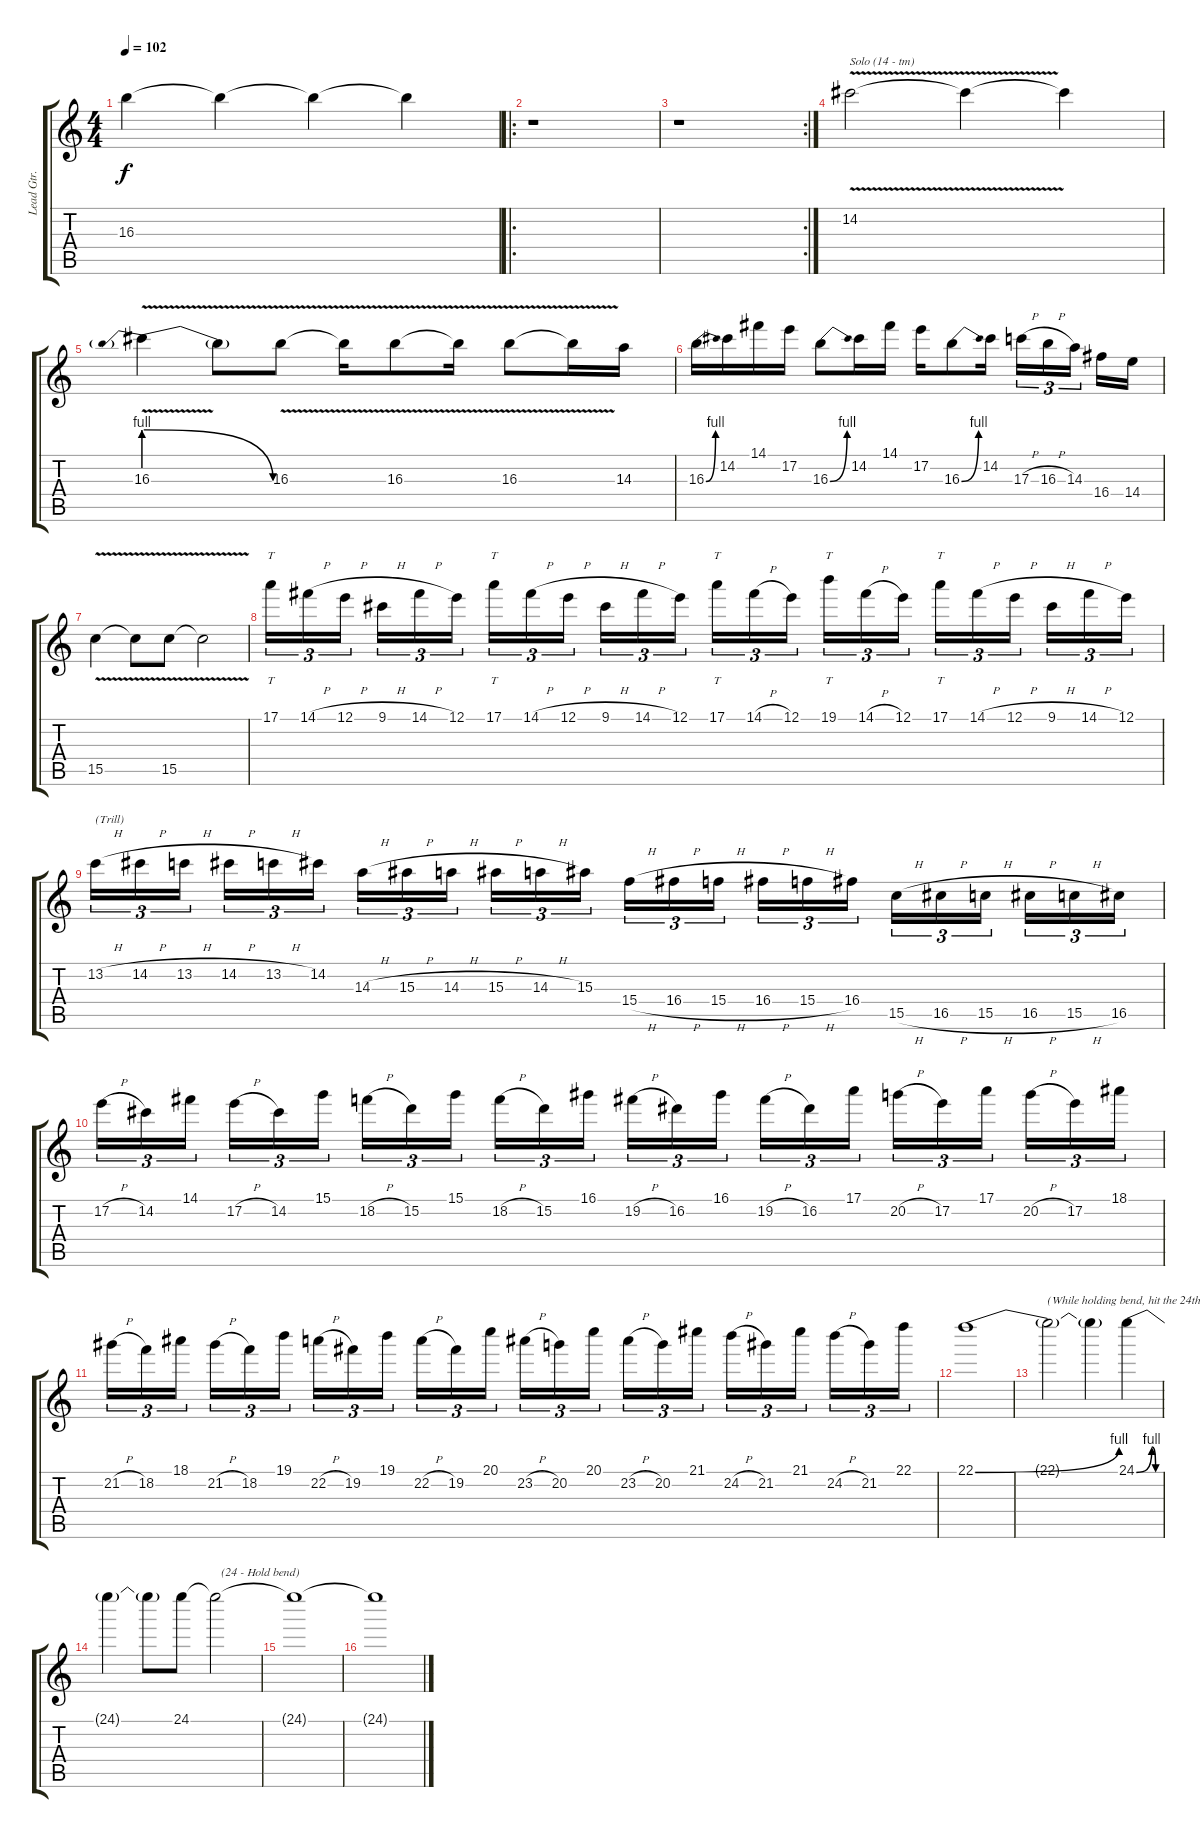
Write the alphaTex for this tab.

\track ("Lead Gtr." "Lead Gtr.") {instrument distortionguitar}
\staff {score tabs}
\tuning (E4 B3 G3 D3 A2 E2) {hide}
\ts (4 4)
\tempo 102
\clef g2
\ks c
16.3{t}.4{dy f volume 10} 16.3{t}.4{volume 9} 16.3{t}.4{volume 8} 16.3{t}.4{volume 7} |
\ro
r.1{volume 13} |
\rc 2
r.1 |
14.2{v}.2{txt "Solo (14 - tm)"} 14.2{t}.4 14.2{t}.4 |
16.3{be (prebendrelease 0 4 60 0) v}.4 16.3{t}.8 16.3{v}.8 16.3{t}.16 16.3{v}.8 16.3{t}.16 16.3{v}.8 16.3{t}.16 14.3.16 |
16.3{be (bend 0 0 60 4)}.16 14.2.16 14.1.16 17.2.16 16.3{be (bend 0 0 60 4)}.8 14.2.16 14.1.16 17.2.16 16.3{be (bend 0 0 60 4)}.8 14.2.16 17.3{h}.16{tu (3 2)} 16.3{h}.16{tu (3 2)} 14.3.16{tu (3 2)} 16.4.16 14.4.16 |
15.5{v}.4 15.5{t}.8 15.5{v}.8 15.5{t}.2 |
17.1.16{tt tu (3 2)} 14.1{h}.16{tu (3 2)} 12.1{h}.16{tu (3 2)} 9.1{h}.16{tu (3 2)} 14.1{h}.16{tu (3 2)} 12.1.16{tu (3 2)} 17.1.16{tt tu (3 2)} 14.1{h}.16{tu (3 2)} 12.1{h}.16{tu (3 2)} 9.1{h}.16{tu (3 2)} 14.1{h}.16{tu (3 2)} 12.1.16{tu (3 2)} 17.1.16{tt tu (3 2)} 14.1{h}.16{tu (3 2)} 12.1.16{tu (3 2)} 19.1.16{tt tu (3 2)} 14.1{h}.16{tu (3 2)} 12.1.16{tu (3 2)} 17.1.16{tt tu (3 2)} 14.1{h}.16{tu (3 2)} 12.1{h}.16{tu (3 2)} 9.1{h}.16{tu (3 2)} 14.1{h}.16{tu (3 2)} 12.1.16{tu (3 2)} |
13.2{h}.16{tu (3 2) txt "(Trill)"} 14.2{h}.16{tu (3 2)} 13.2{h}.16{tu (3 2)} 14.2{h}.16{tu (3 2)} 13.2{h}.16{tu (3 2)} 14.2.16{tu (3 2)} 14.3{h}.16{tu (3 2)} 15.3{h}.16{tu (3 2)} 14.3{h}.16{tu (3 2)} 15.3{h}.16{tu (3 2)} 14.3{h}.16{tu (3 2)} 15.3.16{tu (3 2)} 15.4{h}.16{tu (3 2)} 16.4{h}.16{tu (3 2)} 15.4{h}.16{tu (3 2)} 16.4{h}.16{tu (3 2)} 15.4{h}.16{tu (3 2)} 16.4.16{tu (3 2)} 15.5{h}.16{tu (3 2)} 16.5{h}.16{tu (3 2)} 15.5{h}.16{tu (3 2)} 16.5{h}.16{tu (3 2)} 15.5{h}.16{tu (3 2)} 16.5.16{tu (3 2)} |
17.2{h}.16{tu (3 2)} 14.2.16{tu (3 2)} 14.1.16{tu (3 2)} 17.2{h}.16{tu (3 2)} 14.2.16{tu (3 2)} 15.1.16{tu (3 2)} 18.2{h}.16{tu (3 2)} 15.2.16{tu (3 2)} 15.1.16{tu (3 2)} 18.2{h}.16{tu (3 2)} 15.2.16{tu (3 2)} 16.1.16{tu (3 2)} 19.2{h}.16{tu (3 2)} 16.2.16{tu (3 2)} 16.1.16{tu (3 2)} 19.2{h}.16{tu (3 2)} 16.2.16{tu (3 2)} 17.1.16{tu (3 2)} 20.2{h}.16{tu (3 2)} 17.2.16{tu (3 2)} 17.1.16{tu (3 2)} 20.2{h}.16{tu (3 2)} 17.2.16{tu (3 2)} 18.1.16{tu (3 2)} |
21.2{h}.16{tu (3 2)} 18.2.16{tu (3 2)} 18.1.16{tu (3 2)} 21.2{h}.16{tu (3 2)} 18.2.16{tu (3 2)} 19.1.16{tu (3 2)} 22.2{h}.16{tu (3 2)} 19.2.16{tu (3 2)} 19.1.16{tu (3 2)} 22.2{h}.16{tu (3 2)} 19.2.16{tu (3 2)} 20.1.16{tu (3 2)} 23.2{h}.16{tu (3 2)} 20.2.16{tu (3 2)} 20.1.16{tu (3 2)} 23.2{h}.16{tu (3 2)} 20.2.16{tu (3 2)} 21.1.16{tu (3 2)} 24.2{h}.16{tu (3 2)} 21.2.16{tu (3 2)} 21.1.16{tu (3 2)} 24.2{h}.16{tu (3 2)} 21.2.16{tu (3 2)} 22.1.16{tu (3 2)} |
22.1{be (bend 0 0 60 4)}.1 |
22.1{t}.2{txt "(While holding bend, hit the 24th fret)"} 22.1{t}.4 24.1{be (custom 0 0 40 4 50 0 60 0)}.4 |
24.1{t}.4 24.1{t}.8 24.1.8 24.1{t}.2{txt "  (24 - Hold bend)"} |
24.1{t}.1{volume 11} |
24.1{t}.1
